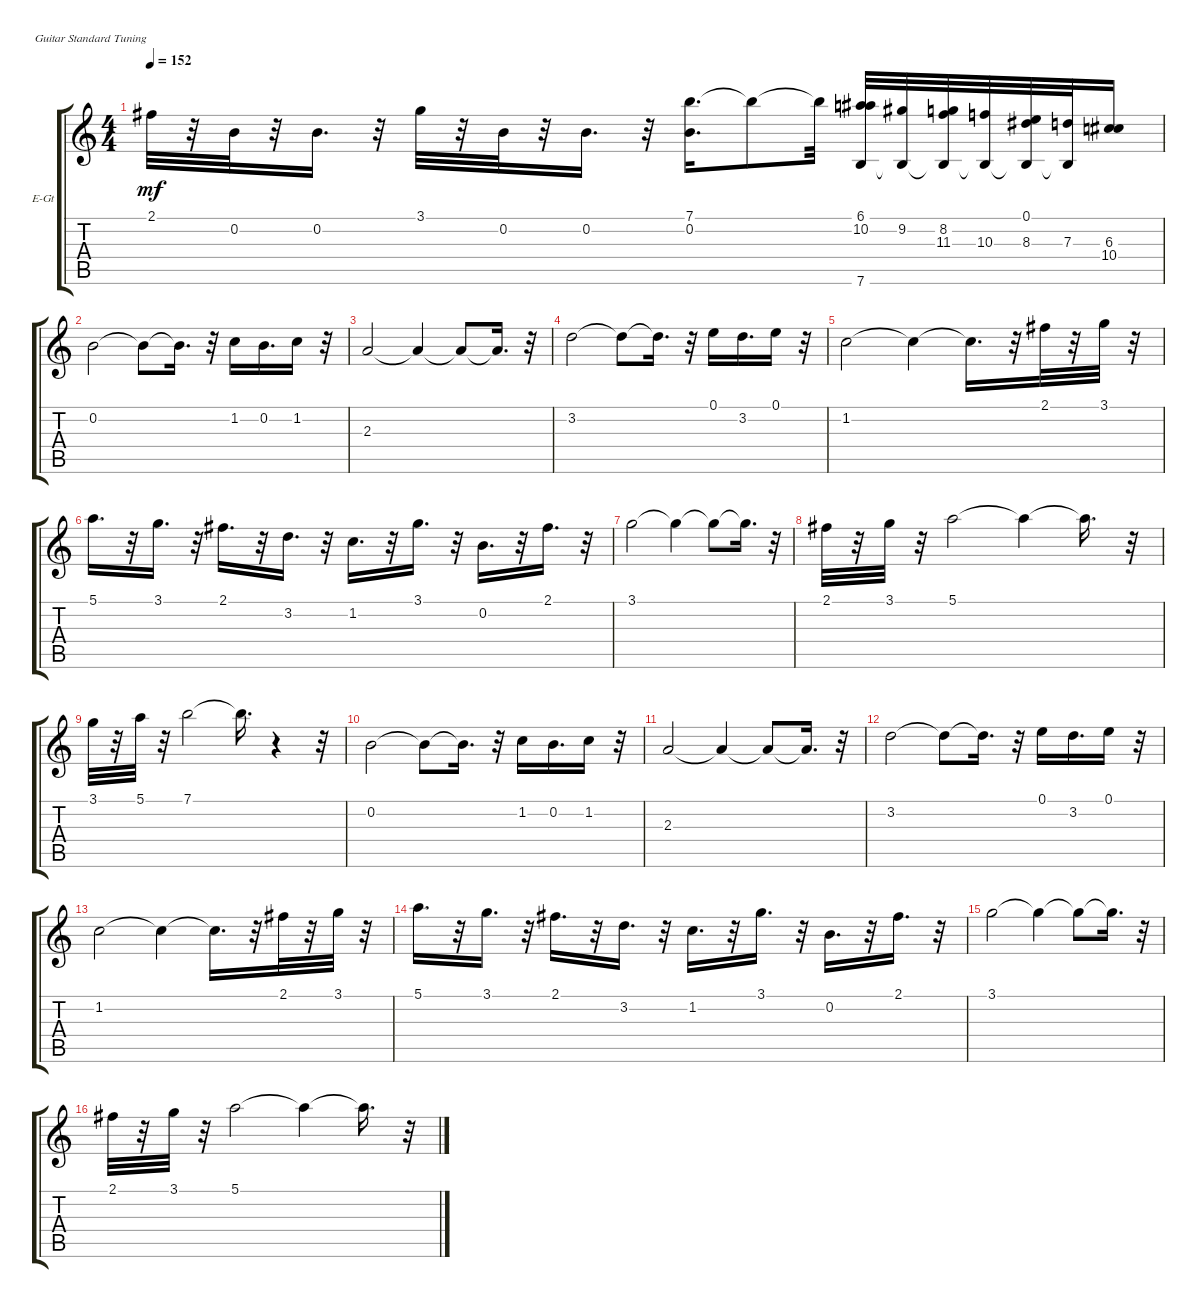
\bracketExtendMode groupsimilarinstruments
\firstSystemTrackNameOrientation horizontal
\otherSystemsTrackNameOrientation horizontal
\track ("Electric Lead" "E-Gt") {instrument electricguitarclean}
\staff {score tabs}
\tuning (E4 B3 G3 D3 A2 E2)
\ts (4 4)
\tempo 152
\clef g2
\ks c
2.1.32{dy mf} r.32 0.2.32 r.32 0.2.16{d} r.32 3.1.32 r.32 0.2.32 r.32 0.2.16{d} r.32 (7.1 0.2).16{d} 7.1{t}.8 7.1{t}.32 (6.1 10.2 7.6).32 (9.2 7.6{t}).32 (8.2 11.3 7.6{t}).32 (10.3 7.6{t}).32 (0.1 8.3 7.6{t}).32 (7.3 7.6{t}).32 (6.3 10.4).16 |
0.2.2 0.2{t}.8 0.2{t}.16{d} r.32 1.2.16 0.2.16{d} 1.2.16 r.32 |
2.3.2 2.3{t}.4 2.3{t}.8 2.3{t}.16{d} r.32 |
3.2.2 3.2{t}.8 3.2{t}.16{d} r.32 0.1.16 3.2.16{d} 0.1.16 r.32 |
1.2.2 1.2{t}.4 1.2{t}.16{d} r.32 2.1.32 r.32 3.1.32 r.32 |
5.1.16{d} r.32 3.1.16{d} r.32 2.1.16{d} r.32 3.2.16{d} r.32 1.2.16{d} r.32 3.1.16{d} r.32 0.2.16{d} r.32 2.1.16{d} r.32 |
3.1.2 3.1{t}.4 3.1{t}.8 3.1{t}.16{d} r.32 |
2.1.32 r.32 3.1.32 r.32 5.1.2 5.1{t}.4 5.1{t}.16{d} r.32 |
3.1.32 r.32 5.1.32 r.32 7.1.2 7.1{t}.16{d} r.4 r.32 |
0.2.2 0.2{t}.8 0.2{t}.16{d} r.32 1.2.16 0.2.16{d} 1.2.16 r.32 |
2.3.2 2.3{t}.4 2.3{t}.8 2.3{t}.16{d} r.32 |
3.2.2 3.2{t}.8 3.2{t}.16{d} r.32 0.1.16 3.2.16{d} 0.1.16 r.32 |
1.2.2 1.2{t}.4 1.2{t}.16{d} r.32 2.1.32 r.32 3.1.32 r.32 |
5.1.16{d} r.32 3.1.16{d} r.32 2.1.16{d} r.32 3.2.16{d} r.32 1.2.16{d} r.32 3.1.16{d} r.32 0.2.16{d} r.32 2.1.16{d} r.32 |
3.1.2 3.1{t}.4 3.1{t}.8 3.1{t}.16{d} r.32 |
2.1.32 r.32 3.1.32 r.32 5.1.2 5.1{t}.4 5.1{t}.16{d} r.32
